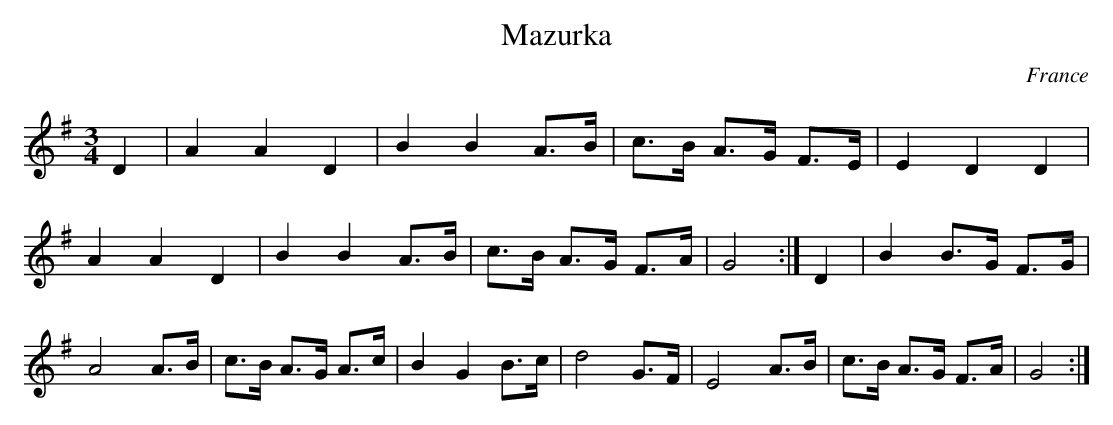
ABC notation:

X:1
T:Mazurka
M:3/4
O:France
K:G
D2|A2A2D2|B2B2A>B|c>B A>G F>E|E2D2D2|\
A2A2D2| B2B2 A>B| c>B A>G F>A|G4:|\
D2|B2 B>G F>G| A4 A>B| c>B A>G A>c| B2G2 B>c|\
d4 G>F | E4 A>B| c>B A>G F>A | G4:|
